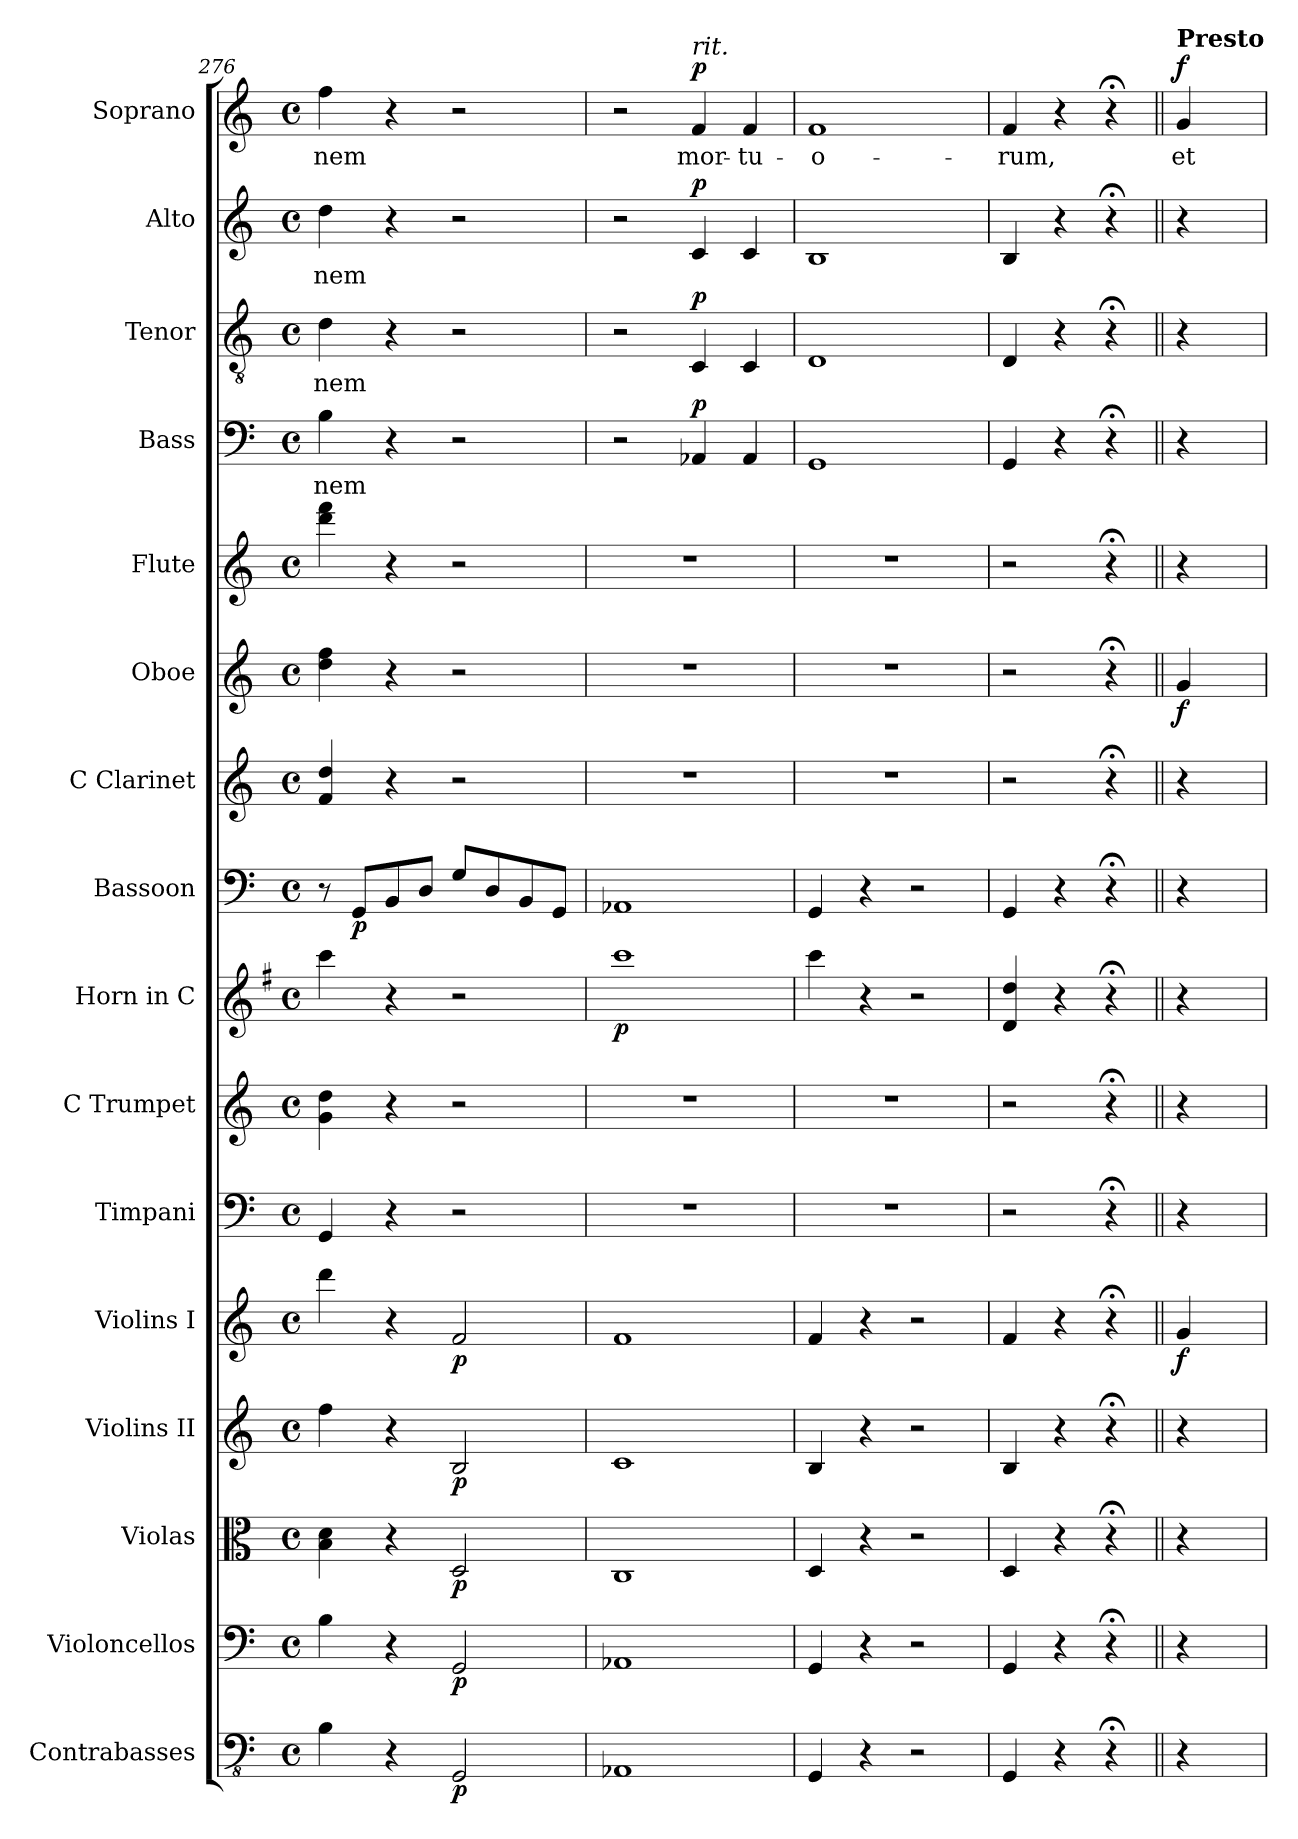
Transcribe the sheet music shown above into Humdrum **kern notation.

**kern	**dynam	**kern	**dynam	**kern	**dynam	**kern	**dynam	**kern	**dynam	**kern	**kern	**kern	**dynam	**kern	**dynam	**kern	**kern	**dynam	**kern	**kern	**text	**dynam	**kern	**text	**dynam	**kern	**text	**dynam	**kern	**text	**dynam
*part16	*part16	*part15	*part15	*part14	*part14	*part13	*part13	*part12	*part12	*part11	*part10	*part9	*part9	*part8	*part8	*part7	*part6	*part6	*part5	*part4	*part4	*part4	*part3	*part3	*part3	*part2	*part2	*part2	*part1	*part1	*part1
*staff16	*staff16	*staff15	*staff15	*staff14	*staff14	*staff13	*staff13	*staff12	*staff12	*staff11	*staff10	*staff9	*staff9	*staff8	*staff8	*staff7	*staff6	*staff6	*staff5	*staff4	*staff4	*staff4	*staff3	*staff3	*staff3	*staff2	*staff2	*staff2	*staff1	*staff1	*staff1
*I"Contrabasses	*	*I"Violoncellos	*	*I"Violas	*	*I"Violins II	*	*I"Violins I	*	*I"Timpani	*I"C Trumpet	*I"Horn in C	*	*I"Bassoon	*	*I"C Clarinet	*I"Oboe	*	*I"Flute	*I"Bass	*	*	*I"Tenor	*	*	*I"Alto	*	*	*I"Soprano	*	*
*I'Cbs.	*	*I'Vcs.	*	*I'Vlas.	*	*I'Vlns. II	*	*I'Vlns. I	*	*I'Timp.	*I'C Tpt.	*I'Hn. in C	*	*I'Bsn.	*	*I'C Cl.	*I'Ob.	*	*I'Fl.	*I'B.	*	*	*I'T.	*	*	*I'A.	*	*	*I'S.	*	*
*clefFv4	*	*clefF4	*	*clefC3	*	*clefG2	*	*clefG2	*	*clefF4	*clefG2	*clefG2	*	*clefF4	*	*clefG2	*clefG2	*	*clefG2	*clefF4	*	*	*clefGv2	*	*	*clefG2	*	*	*clefG2	*	*
*	*	*	*	*	*	*	*	*	*	*	*	*ITrd4c7	*	*	*	*ITrd1c2	*	*	*	*	*	*	*	*	*	*	*	*	*	*	*
*k[]	*	*k[]	*	*k[]	*	*k[]	*	*k[]	*	*k[]	*k[]	*k[]	*	*k[]	*	*k[b-e-]	*k[]	*	*k[]	*k[]	*	*	*k[]	*	*	*k[]	*	*	*k[]	*	*
*M4/4	*	*M4/4	*	*M4/4	*	*M4/4	*	*M4/4	*	*M4/4	*M4/4	*M4/4	*	*M4/4	*	*M4/4	*M4/4	*	*M4/4	*M4/4	*	*	*M4/4	*	*	*M4/4	*	*	*M4/4	*	*
*met(c)	*	*met(c)	*	*met(c)	*	*met(c)	*	*met(c)	*	*met(c)	*met(c)	*met(c)	*	*met(c)	*	*met(c)	*met(c)	*	*met(c)	*met(c)	*	*	*met(c)	*	*	*met(c)	*	*	*met(c)	*	*
=276	=276	=276	=276	=276	=276	=276	=276	=276	=276	=276	=276	=276	=276	=276	=276	=276	=276	=276	=276	=276	=276	=276	=276	=276	=276	=276	=276	=276	=276	=276	=276
!	!	!	!	!	!	!	!	!	!	!	!	!	!	!	!	!	!	!	!	!	!LO:LY:b	!	!	!LO:LY:b	!	!	!LO:LY:b	!	!	!LO:LY:b	!
4BB\	.	4B\	.	4B\ 4d\	.	4ff\	.	4ddd\	.	4GG/	4g\ 4dd\	4ff\	.	8r	.	4e-/ 4cc/	4dd\ 4ff\	.	4ddd\ 4fff\	4B\	-nem	.	4d\	-nem	.	4dd\	-nem	.	4ff\	-nem	.
!	!	!	!	!	!	!	!	!	!	!	!	!	!	!	!LO:DY:b	!	!	!	!	!	!	!	!	!	!	!	!	!	!	!	!
.	.	.	.	.	.	.	.	.	.	.	.	.	.	8GG/L	p	.	.	.	.	.	.	.	.	.	.	.	.	.	.	.	.
4r	.	4r	.	4r	.	4r	.	4r	.	4r	4r	4r	.	8BB/	.	4r	4r	.	4r	4r	.	.	4r	.	.	4r	.	.	4r	.	.
.	.	.	.	.	.	.	.	.	.	.	.	.	.	8D/J	.	.	.	.	.	.	.	.	.	.	.	.	.	.	.	.	.
!	!LO:DY:b	!	!LO:DY:b	!	!LO:DY:b	!	!LO:DY:b	!	!LO:DY:b	!	!	!	!	!	!	!	!	!	!	!	!	!	!	!	!	!	!	!	!	!	!
2GGG/	p	2GG/	p	2D/	p	2B/	p	2f/	p	2r	2r	2r	.	8G/L	.	2r	2r	.	2r	2r	.	.	2r	.	.	2r	.	.	2r	.	.
.	.	.	.	.	.	.	.	.	.	.	.	.	.	8D/	.	.	.	.	.	.	.	.	.	.	.	.	.	.	.	.	.
.	.	.	.	.	.	.	.	.	.	.	.	.	.	8BB/	.	.	.	.	.	.	.	.	.	.	.	.	.	.	.	.	.
.	.	.	.	.	.	.	.	.	.	.	.	.	.	8GG/J	.	.	.	.	.	.	.	.	.	.	.	.	.	.	.	.	.
=277	=277	=277	=277	=277	=277	=277	=277	=277	=277	=277	=277	=277	=277	=277	=277	=277	=277	=277	=277	=277	=277	=277	=277	=277	=277	=277	=277	=277	=277	=277	=277
!	!	!	!	!	!	!	!	!	!	!	!	!	!LO:DY:b	!	!	!	!	!	!	!	!	!	!	!	!	!	!	!	!	!	!
1AAA-X	.	1AA-X	.	1C	.	1c	.	1f	.	1r	1r	1ff	p	1AA-X	.	1r	1r	.	1r	2r	.	.	2r	.	.	2r	.	.	2r	.	.
!	!	!	!	!	!	!	!	!	!	!	!	!	!	!	!	!	!	!	!	!	!	!	!	!	!	!	!	!	!LO:TX:a:i:t=rit.	!	!
!	!	!	!	!	!	!	!	!	!	!	!	!	!	!	!	!	!	!	!	!	!	!LO:DY:b	!	!	!LO:DY:b	!	!	!LO:DY:b	!	!LO:LY:b	!LO:DY:a
.	.	.	.	.	.	.	.	.	.	.	.	.	.	.	.	.	.	.	.	4AA-X/	.	p	4C/	.	p	4c/	.	p	4f/	mor-	p
!	!	!	!	!	!	!	!	!	!	!	!	!	!	!	!	!	!	!	!	!	!	!	!	!	!	!	!	!	!	!LO:LY:b	!
.	.	.	.	.	.	.	.	.	.	.	.	.	.	.	.	.	.	.	.	4AA-/	.	.	4C/	.	.	4c/	.	.	4f/	-tu-	.
=278	=278	=278	=278	=278	=278	=278	=278	=278	=278	=278	=278	=278	=278	=278	=278	=278	=278	=278	=278	=278	=278	=278	=278	=278	=278	=278	=278	=278	=278	=278	=278
*	*	*	*	*	*	*	*	*	*	*	*	*	*	*	*	*	*	*	*	*	*	*	*	*	*	*	*	*	*MM92	*	*
!	!	!	!	!	!	!	!	!	!	!	!	!	!	!	!	!	!	!	!	!	!	!	!	!	!	!	!	!	!	!LO:LY:b	!
4GGG/	.	4GG/	.	4D/	.	4B/	.	4f/	.	1r	1r	4ff\	.	4GG/	.	1r	1r	.	1r	1GG	.	.	1D	.	.	1B	.	.	1f	-o-	.
4r	.	4r	.	4r	.	4r	.	4r	.	.	.	4r	.	4r	.	.	.	.	.	.	.	.	.	.	.	.	.	.	.	.	.
2r	.	2r	.	2r	.	2r	.	2r	.	.	.	2r	.	2r	.	.	.	.	.	.	.	.	.	.	.	.	.	.	.	.	.
=279	=279	=279	=279	=279	=279	=279	=279	=279	=279	=279	=279	=279	=279	=279	=279	=279	=279	=279	=279	=279	=279	=279	=279	=279	=279	=279	=279	=279	=279	=279	=279
*	*	*	*	*	*	*	*	*	*	*	*	*	*	*	*	*	*	*	*	*	*	*	*	*	*	*	*	*	*MM80	*	*
!	!	!	!	!	!	!	!	!	!	!	!	!	!	!	!	!	!	!	!	!	!	!	!	!	!	!	!	!	!	!LO:LY:b	!
4GGG/	.	4GG/	.	4D/	.	4B/	.	4f/	.	2r	2r	4G/ 4g/	.	4GG/	.	2r	2r	.	2r	4GG/	.	.	4D/	.	.	4B/	.	.	4f/	-rum,	.
4r	.	4r	.	4r	.	4r	.	4r	.	.	.	4r	.	4r	.	.	.	.	.	4r	.	.	4r	.	.	4r	.	.	4r	.	.
*	*	*	*	*	*	*	*	*	*	*	*	*	*	*	*	*	*	*	*	*	*	*	*	*	*	*	*	*	*MM48	*	*
4r;<	.	4r;<	.	4r;<	.	4r;<	.	4r;<	.	4r;<	4r;<	4r;<	.	4r;<	.	4r;<	4r;<	.	4r;<	4r;<	.	.	4r;<	.	.	4r;<	.	.	4r;<	.	.
=280||	=280||	=280||	=280||	=280||	=280||	=280||	=280||	=280||	=280||	=280||	=280||	=280||	=280||	=280||	=280||	=280||	=280||	=280||	=280||	=280||	=280||	=280||	=280||	=280||	=280||	=280||	=280||	=280||	=280||	=280||	=280||
!	!	!	!	!	!	!	!	!	!	!	!	!	!	!	!	!	!	!	!	!	!	!	!	!	!	!	!	!	!LO:TX:a:B:t=Presto	!	!
!	!	!	!	!	!	!	!	!	!LO:DY:b	!	!	!	!	!	!	!	!	!LO:DY:b	!	!	!	!	!	!	!	!	!	!	!	!LO:LY:b	!LO:DY:a
4r	.	4r	.	4r	.	4r	.	4g/	f	4r	4r	4r	.	4r	.	4r	4g/	f	4r	4r	.	.	4r	.	.	4r	.	.	4g/	et	f
=	=	=	=	=	=	=	=	=	=	=	=	=	=	=	=	=	=	=	=	=	=	=	=	=	=	=	=	=	=	=	=
*-	*-	*-	*-	*-	*-	*-	*-	*-	*-	*-	*-	*-	*-	*-	*-	*-	*-	*-	*-	*-	*-	*-	*-	*-	*-	*-	*-	*-	*-	*-	*-
